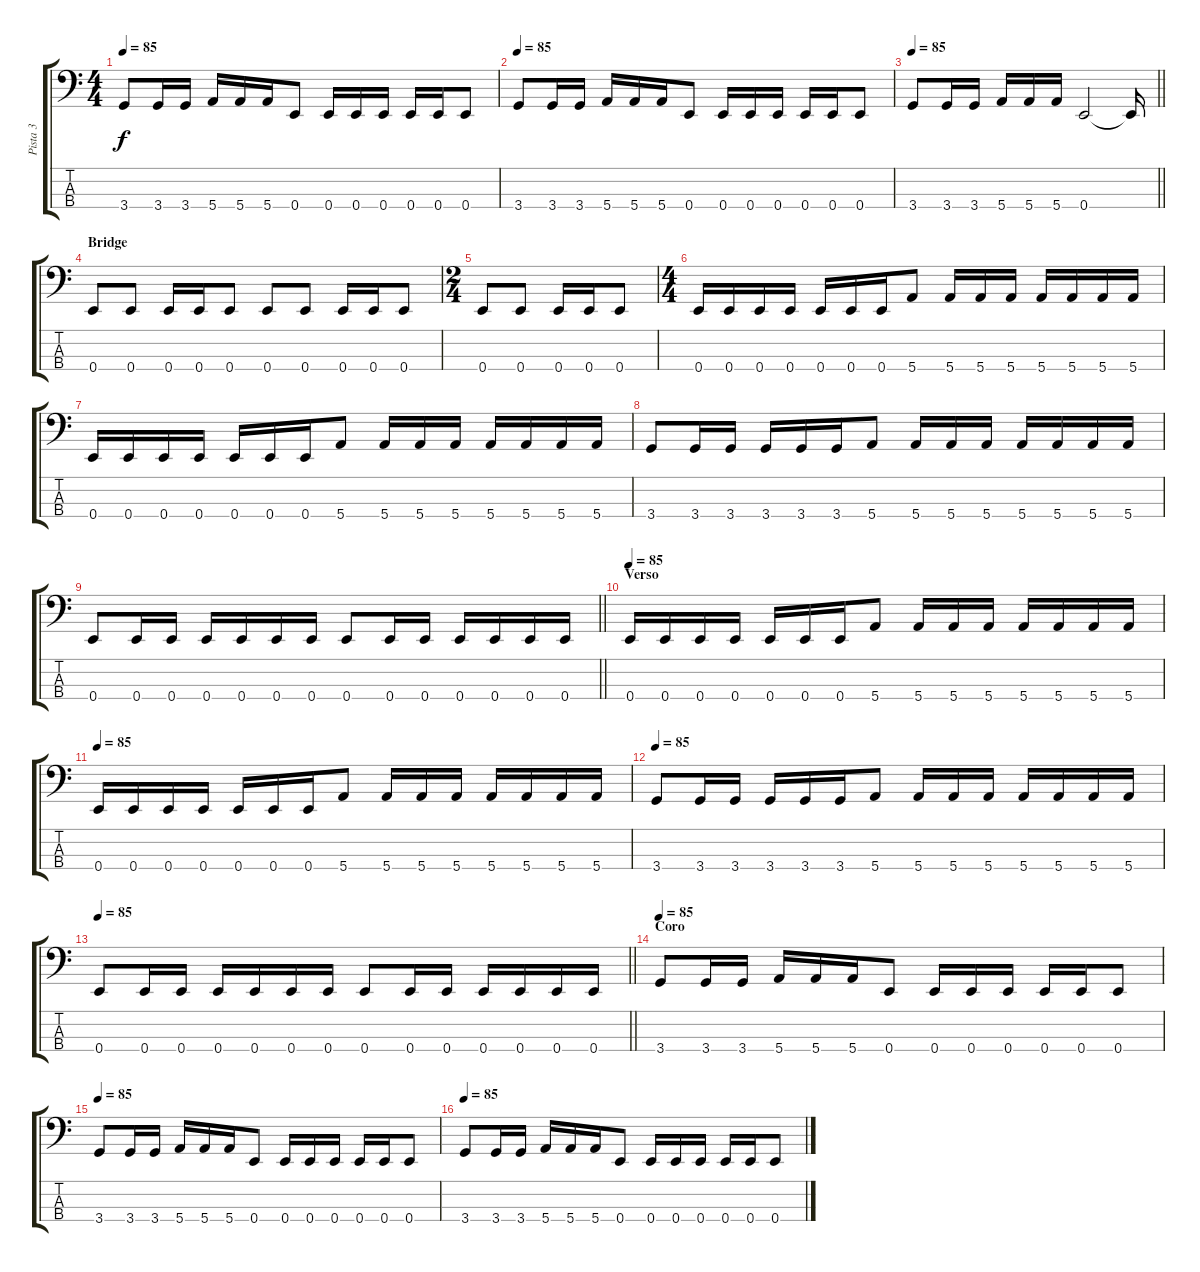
\track ("Pista 3" "Pista 3") {instrument electricbassfinger}
\staff {score tabs}
\tuning (G2 D2 A1 E1) {hide}
\ts (4 4)
\tempo 85
\clef f4
\ks c
3.4.8{dy f} 3.4.16 3.4.16 5.4.16 5.4.16 5.4.16 0.4.8 0.4.16 0.4.16 0.4.16 0.4.16 0.4.16 0.4.8 |
\tempo 85
3.4.8 3.4.16 3.4.16 5.4.16 5.4.16 5.4.16 0.4.8 0.4.16 0.4.16 0.4.16 0.4.16 0.4.16 0.4.8 |
\tempo 85
\barLineRight lightlight
3.4.8 3.4.16 3.4.16 5.4.16 5.4.16 5.4.16 0.4.2 0.4{t}.16 |
\section ("" "Bridge")
0.4.8 0.4.8 0.4.16 0.4.16 0.4.8 0.4.8 0.4.8 0.4.16 0.4.16 0.4.8 |
\ts (2 4)
0.4.8 0.4.8 0.4.16 0.4.16 0.4.8 |
\ts (4 4)
0.4.16 0.4.16 0.4.16 0.4.16 0.4.16 0.4.16 0.4.16 5.4.8 5.4.16 5.4.16 5.4.16 5.4.16 5.4.16 5.4.16 5.4.16 |
0.4.16 0.4.16 0.4.16 0.4.16 0.4.16 0.4.16 0.4.16 5.4.8 5.4.16 5.4.16 5.4.16 5.4.16 5.4.16 5.4.16 5.4.16 |
3.4.8 3.4.16 3.4.16 3.4.16 3.4.16 3.4.16 5.4.8 5.4.16 5.4.16 5.4.16 5.4.16 5.4.16 5.4.16 5.4.16 |
\barLineRight lightlight
0.4.8 0.4.16 0.4.16 0.4.16 0.4.16 0.4.16 0.4.16 0.4.8 0.4.16 0.4.16 0.4.16 0.4.16 0.4.16 0.4.16 |
\section ("" "Verso")
\tempo 85
0.4.16 0.4.16 0.4.16 0.4.16 0.4.16 0.4.16 0.4.16 5.4.8 5.4.16 5.4.16 5.4.16 5.4.16 5.4.16 5.4.16 5.4.16 |
\tempo 85
0.4.16 0.4.16 0.4.16 0.4.16 0.4.16 0.4.16 0.4.16 5.4.8 5.4.16 5.4.16 5.4.16 5.4.16 5.4.16 5.4.16 5.4.16 |
\tempo 85
3.4.8 3.4.16 3.4.16 3.4.16 3.4.16 3.4.16 5.4.8 5.4.16 5.4.16 5.4.16 5.4.16 5.4.16 5.4.16 5.4.16 |
\tempo 90
\tempo 85
\barLineRight lightlight
0.4.8 0.4.16 0.4.16 0.4.16 0.4.16 0.4.16 0.4.16 0.4.8 0.4.16 0.4.16 0.4.16 0.4.16 0.4.16 0.4.16 |
\section ("" "Coro")
\tempo 85
3.4.8 3.4.16 3.4.16 5.4.16 5.4.16 5.4.16 0.4.8 0.4.16 0.4.16 0.4.16 0.4.16 0.4.16 0.4.8 |
\tempo 85
3.4.8 3.4.16 3.4.16 5.4.16 5.4.16 5.4.16 0.4.8 0.4.16 0.4.16 0.4.16 0.4.16 0.4.16 0.4.8 |
\tempo 85
3.4.8 3.4.16 3.4.16 5.4.16 5.4.16 5.4.16 0.4.8 0.4.16 0.4.16 0.4.16 0.4.16 0.4.16 0.4.8
